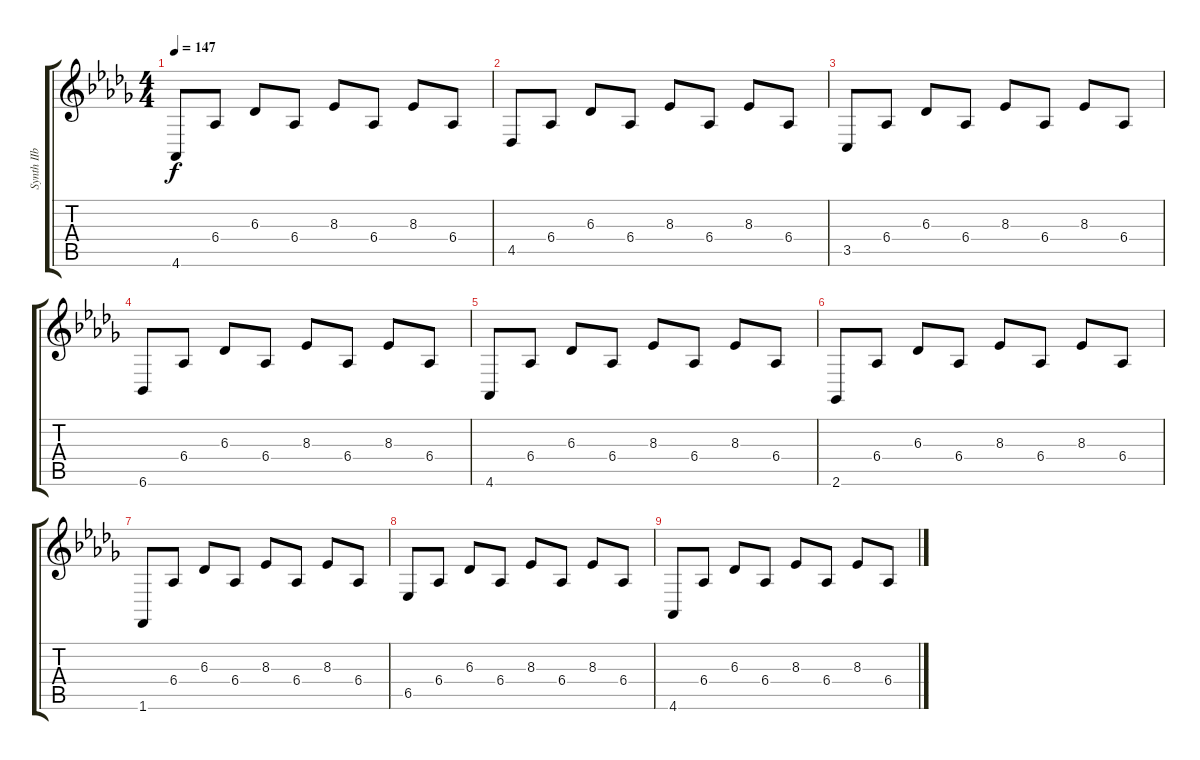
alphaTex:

\track ("Synth IIb (Kotobuki Tsumugi)" "Synth IIb ") {instrument lead3calliope}
\staff {score tabs}
\tuning (E4 B3 G3 D3 A2 E2) {hide}
\ts (4 4)
\tempo 147
\clef g2
\ks db
4.6.8{dy f} 6.4.8 6.3.8 6.4.8 8.3.8 6.4.8 8.3.8 6.4.8 |
4.5.8 6.4.8 6.3.8 6.4.8 8.3.8 6.4.8 8.3.8 6.4.8 |
3.5.8 6.4.8 6.3.8 6.4.8 8.3.8 6.4.8 8.3.8 6.4.8 |
6.6.8 6.4.8 6.3.8 6.4.8 8.3.8 6.4.8 8.3.8 6.4.8 |
4.6.8 6.4.8 6.3.8 6.4.8 8.3.8 6.4.8 8.3.8 6.4.8 |
2.6.8 6.4.8 6.3.8 6.4.8 8.3.8 6.4.8 8.3.8 6.4.8 |
1.6.8 6.4.8 6.3.8 6.4.8 8.3.8 6.4.8 8.3.8 6.4.8 |
6.5.8 6.4.8 6.3.8 6.4.8 8.3.8 6.4.8 8.3.8 6.4.8 |
4.6.8 6.4.8 6.3.8 6.4.8 8.3.8 6.4.8 8.3.8 6.4.8
